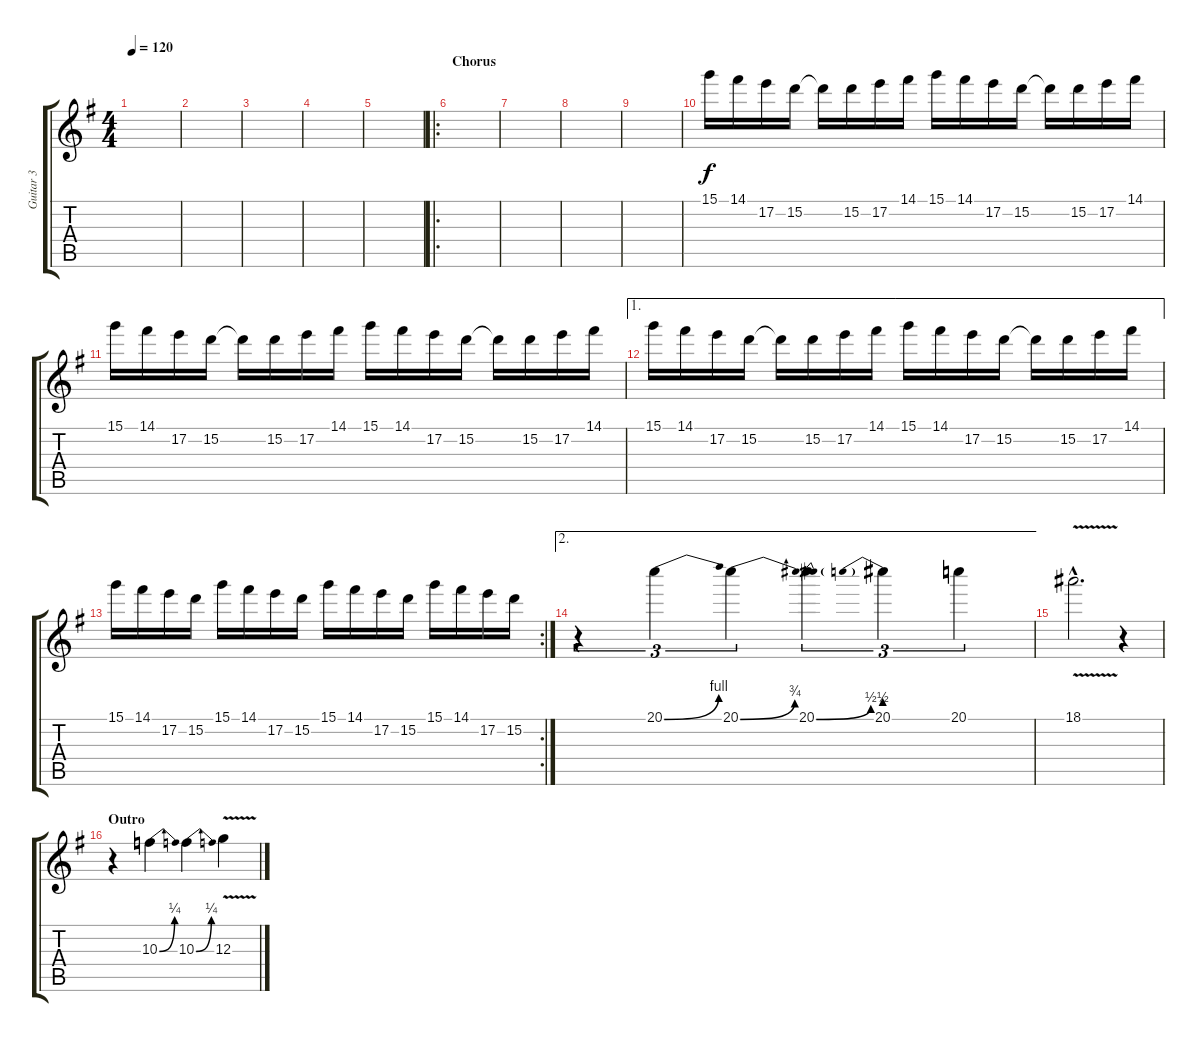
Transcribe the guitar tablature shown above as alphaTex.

\track ("Guitar 3" "Guitar 3") {instrument distortionguitar}
\staff {score tabs}
\tuning (E4 B3 G3 D3 A2 E2) {hide}
\ts (4 4)
\tempo 120
\clef g2
\ks g
|
|
|
|
|
\ro
\section ("" "Chorus")
|
|
|
|
15.1.16 14.1.16 17.2.16 15.2.16 15.2{t}.16 15.2.16 17.2.16 14.1.16 15.1.16 14.1.16 17.2.16 15.2.16 15.2{t}.16 15.2.16 17.2.16 14.1.16 |
15.1.16 14.1.16 17.2.16 15.2.16 15.2{t}.16 15.2.16 17.2.16 14.1.16 15.1.16 14.1.16 17.2.16 15.2.16 15.2{t}.16 15.2.16 17.2.16 14.1.16 |
\ae 1
15.1.16 14.1.16 17.2.16 15.2.16 15.2{t}.16 15.2.16 17.2.16 14.1.16 15.1.16 14.1.16 17.2.16 15.2.16 15.2{t}.16 15.2.16 17.2.16 14.1.16 |
\rc 2
15.1.16 14.1.16 17.2.16 15.2.16 15.1.16 14.1.16 17.2.16 15.2.16 15.1.16 14.1.16 17.2.16 15.2.16 15.1.16 14.1.16 17.2.16 15.2.16 |
\ae 2
r.4{tu (3 2)} 20.1{be (bend 0 0 60 4)}.4{tu (3 2)} 20.1{be (bend 0 0 60 3)}.4{tu (3 2)} 20.1{be (bend 0 0 60 2)}.4{tu (3 2)} 20.1{be (prebend 0 2 60 2)}.4{tu (3 2)} 20.1.4{tu (3 2)} |
18.1{v hac}.2{d} r.4 |
\section ("" "Outro")
r.4 10.3{be (bend 0 0 60 1)}.4 10.3{be (bend 0 0 60 1)}.4 12.3{v}.4
